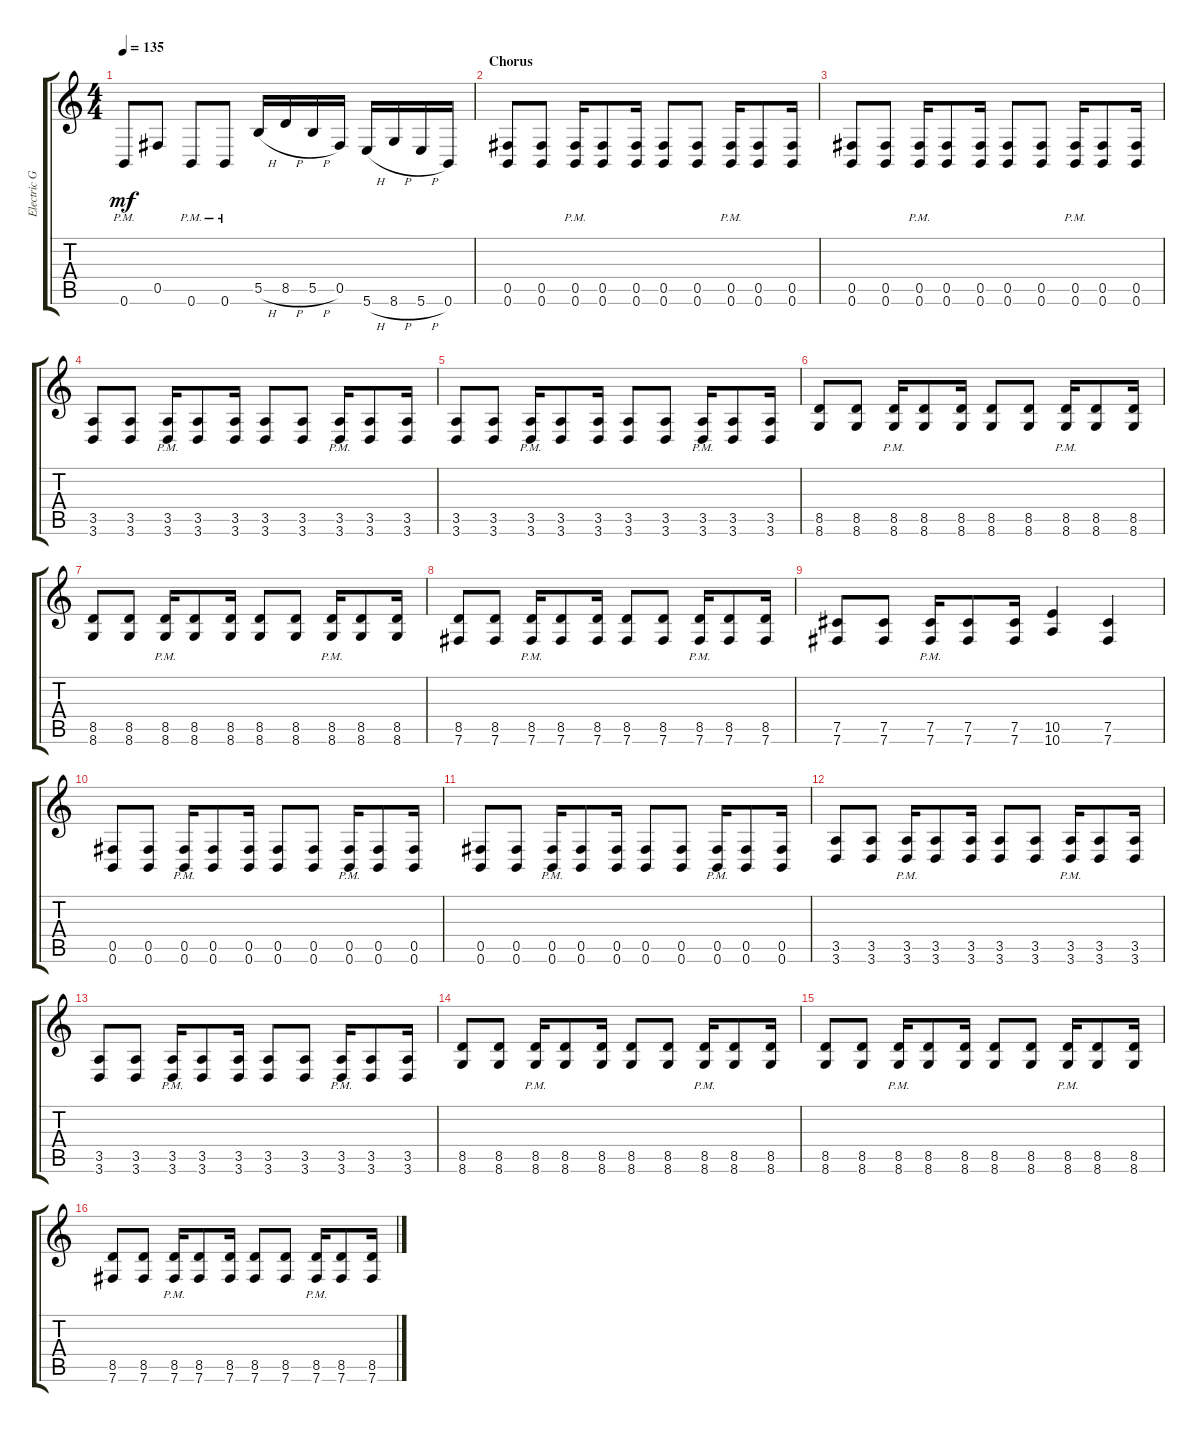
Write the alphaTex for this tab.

\track ("Electric Guitar" "Electric G") {instrument distortionguitar}
\staff {score tabs}
\tuning (Db4 Ab3 E3 B2 Gb2 B1) {hide}
\ts (4 4)
\tempo 135
\clef g2
\ks c
0.6{pm}.8{dy mf} 0.5.8 0.6{pm}.8 0.6{pm}.8 5.5{h}.16 8.5{h}.16 5.5{h}.16 0.5.16 5.6{h}.16 8.6{h}.16 5.6{h}.16 0.6.16 |
\section ("" "Chorus")
(0.5 0.6).8 (0.5 0.6).8 (0.5{pm} 0.6{pm}).16 (0.5 0.6).8 (0.5 0.6).16 (0.5 0.6).8 (0.5 0.6).8 (0.5{pm} 0.6{pm}).16 (0.5 0.6).8 (0.5 0.6).16 |
(0.5 0.6).8 (0.5 0.6).8 (0.5{pm} 0.6{pm}).16 (0.5 0.6).8 (0.5 0.6).16 (0.5 0.6).8 (0.5 0.6).8 (0.5{pm} 0.6{pm}).16 (0.5 0.6).8 (0.5 0.6).16 |
(3.5 3.6).8 (3.5 3.6).8 (3.5{pm} 3.6{pm}).16 (3.5 3.6).8 (3.5 3.6).16 (3.5 3.6).8 (3.5 3.6).8 (3.5{pm} 3.6{pm}).16 (3.5 3.6).8 (3.5 3.6).16 |
(3.5 3.6).8 (3.5 3.6).8 (3.5{pm} 3.6{pm}).16 (3.5 3.6).8 (3.5 3.6).16 (3.5 3.6).8 (3.5 3.6).8 (3.5{pm} 3.6{pm}).16 (3.5 3.6).8 (3.5 3.6).16 |
(8.5 8.6).8 (8.5 8.6).8 (8.5{pm} 8.6{pm}).16 (8.5 8.6).8 (8.5 8.6).16 (8.5 8.6).8 (8.5 8.6).8 (8.5{pm} 8.6{pm}).16 (8.5 8.6).8 (8.5 8.6).16 |
(8.5 8.6).8 (8.5 8.6).8 (8.5{pm} 8.6{pm}).16 (8.5 8.6).8 (8.5 8.6).16 (8.5 8.6).8 (8.5 8.6).8 (8.5{pm} 8.6{pm}).16 (8.5 8.6).8 (8.5 8.6).16 |
(8.5 7.6).8 (8.5 7.6).8 (8.5{pm} 7.6{pm}).16 (8.5 7.6).8 (8.5 7.6).16 (8.5 7.6).8 (8.5 7.6).8 (8.5{pm} 7.6{pm}).16 (8.5 7.6).8 (8.5 7.6).16 |
(7.5 7.6).8 (7.5 7.6).8 (7.5{pm} 7.6{pm}).16 (7.5 7.6).8 (7.5 7.6).16 (10.5 10.6).4 (7.5 7.6).4 |
(0.5 0.6).8 (0.5 0.6).8 (0.5{pm} 0.6{pm}).16 (0.5 0.6).8 (0.5 0.6).16 (0.5 0.6).8 (0.5 0.6).8 (0.5{pm} 0.6{pm}).16 (0.5 0.6).8 (0.5 0.6).16 |
(0.5 0.6).8 (0.5 0.6).8 (0.5{pm} 0.6{pm}).16 (0.5 0.6).8 (0.5 0.6).16 (0.5 0.6).8 (0.5 0.6).8 (0.5{pm} 0.6{pm}).16 (0.5 0.6).8 (0.5 0.6).16 |
(3.5 3.6).8 (3.5 3.6).8 (3.5{pm} 3.6{pm}).16 (3.5 3.6).8 (3.5 3.6).16 (3.5 3.6).8 (3.5 3.6).8 (3.5{pm} 3.6{pm}).16 (3.5 3.6).8 (3.5 3.6).16 |
(3.5 3.6).8 (3.5 3.6).8 (3.5{pm} 3.6{pm}).16 (3.5 3.6).8 (3.5 3.6).16 (3.5 3.6).8 (3.5 3.6).8 (3.5{pm} 3.6{pm}).16 (3.5 3.6).8 (3.5 3.6).16 |
(8.5 8.6).8 (8.5 8.6).8 (8.5{pm} 8.6{pm}).16 (8.5 8.6).8 (8.5 8.6).16 (8.5 8.6).8 (8.5 8.6).8 (8.5{pm} 8.6{pm}).16 (8.5 8.6).8 (8.5 8.6).16 |
(8.5 8.6).8 (8.5 8.6).8 (8.5{pm} 8.6{pm}).16 (8.5 8.6).8 (8.5 8.6).16 (8.5 8.6).8 (8.5 8.6).8 (8.5{pm} 8.6{pm}).16 (8.5 8.6).8 (8.5 8.6).16 |
(8.5 7.6).8 (8.5 7.6).8 (8.5{pm} 7.6{pm}).16 (8.5 7.6).8 (8.5 7.6).16 (8.5 7.6).8 (8.5 7.6).8 (8.5{pm} 7.6{pm}).16 (8.5 7.6).8 (8.5 7.6).16
